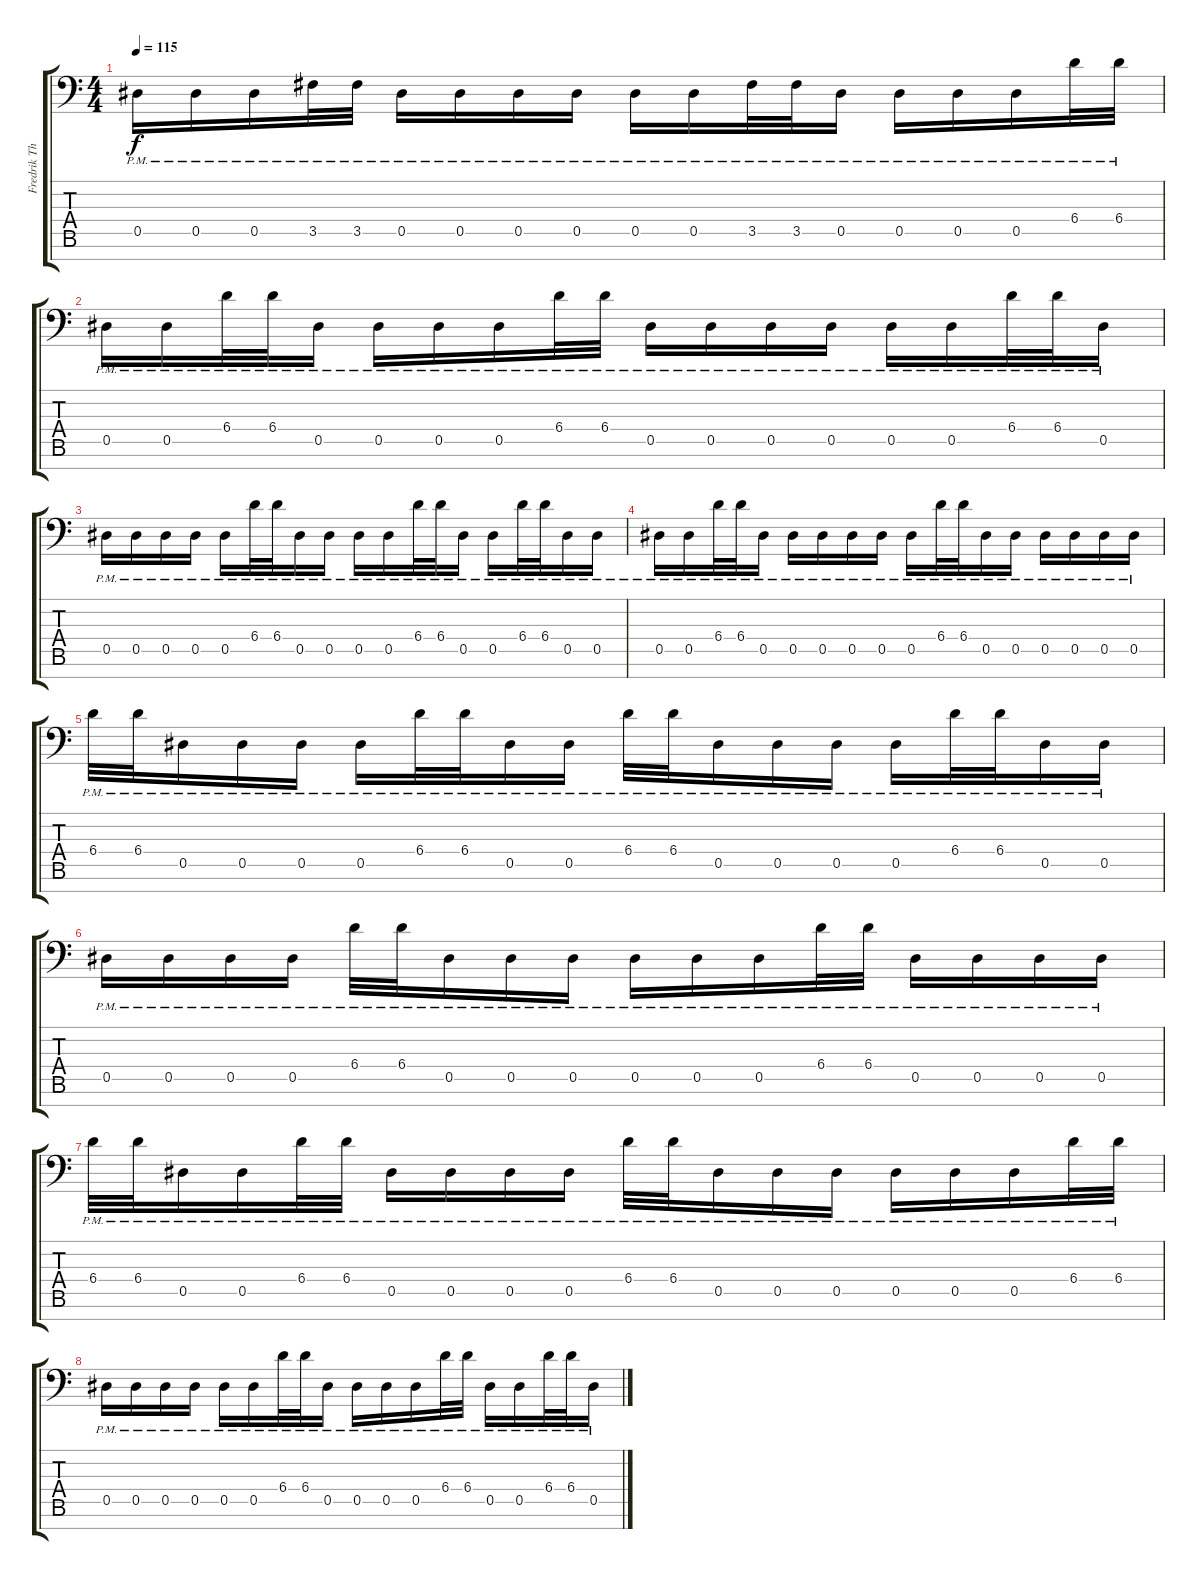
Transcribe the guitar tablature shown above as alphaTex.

\track ("Fredrik Thordendal" "Fredrik Th") {instrument distortionguitar}
\staff {score tabs}
\tuning (Bb3 Gb3 Db3 Ab2 Eb2 Bb1 F1) {hide}
\ts (4 4)
\tempo 115
\clef f4
\ks c
0.5{pm}.16{dy f} 0.5{pm}.16 0.5{pm}.16 3.5{pm}.32 3.5{pm}.32 0.5{pm}.16 0.5{pm}.16 0.5{pm}.16 0.5{pm}.16 0.5{pm}.16 0.5{pm}.16 3.5{pm}.32 3.5{pm}.32 0.5{pm}.16 0.5{pm}.16 0.5{pm}.16 0.5{pm}.16 6.4{pm}.32 6.4{pm}.32 |
0.5{pm}.16 0.5{pm}.16 6.4{pm}.32 6.4{pm}.32 0.5{pm}.16 0.5{pm}.16 0.5{pm}.16 0.5{pm}.16 6.4{pm}.32 6.4{pm}.32 0.5{pm}.16 0.5{pm}.16 0.5{pm}.16 0.5{pm}.16 0.5{pm}.16 0.5{pm}.16 6.4{pm}.32 6.4{pm}.32 0.5{pm}.16 |
0.5{pm}.16 0.5{pm}.16 0.5{pm}.16 0.5{pm}.16 0.5{pm}.16 6.4{pm}.32 6.4{pm}.32 0.5{pm}.16 0.5{pm}.16 0.5{pm}.16 0.5{pm}.16 6.4{pm}.32 6.4{pm}.32 0.5{pm}.16 0.5{pm}.16 6.4{pm}.32 6.4{pm}.32 0.5{pm}.16 0.5{pm}.16 |
0.5{pm}.16 0.5{pm}.16 6.4{pm}.32 6.4{pm}.32 0.5{pm}.16 0.5{pm}.16 0.5{pm}.16 0.5{pm}.16 0.5{pm}.16 0.5{pm}.16 6.4{pm}.32 6.4{pm}.32 0.5{pm}.16 0.5{pm}.16 0.5{pm}.16 0.5{pm}.16 0.5{pm}.16 0.5{pm}.16 |
6.4{pm}.32 6.4{pm}.32 0.5{pm}.16 0.5{pm}.16 0.5{pm}.16 0.5{pm}.16 6.4{pm}.32 6.4{pm}.32 0.5{pm}.16 0.5{pm}.16 6.4{pm}.32 6.4{pm}.32 0.5{pm}.16 0.5{pm}.16 0.5{pm}.16 0.5{pm}.16 6.4{pm}.32 6.4{pm}.32 0.5{pm}.16 0.5{pm}.16 |
0.5{pm}.16 0.5{pm}.16 0.5{pm}.16 0.5{pm}.16 6.4{pm}.32 6.4{pm}.32 0.5{pm}.16 0.5{pm}.16 0.5{pm}.16 0.5{pm}.16 0.5{pm}.16 0.5{pm}.16 6.4{pm}.32 6.4{pm}.32 0.5{pm}.16 0.5{pm}.16 0.5{pm}.16 0.5{pm}.16 |
6.4{pm}.32 6.4{pm}.32 0.5{pm}.16 0.5{pm}.16 6.4{pm}.32 6.4{pm}.32 0.5{pm}.16 0.5{pm}.16 0.5{pm}.16 0.5{pm}.16 6.4{pm}.32 6.4{pm}.32 0.5{pm}.16 0.5{pm}.16 0.5{pm}.16 0.5{pm}.16 0.5{pm}.16 0.5{pm}.16 6.4{pm}.32 6.4{pm}.32 |
0.5{pm}.16 0.5{pm}.16 0.5{pm}.16 0.5{pm}.16 0.5{pm}.16 0.5{pm}.16 6.4{pm}.32 6.4{pm}.32 0.5{pm}.16 0.5{pm}.16 0.5{pm}.16 0.5{pm}.16 6.4{pm}.32 6.4{pm}.32 0.5{pm}.16 0.5{pm}.16 6.4{pm}.32 6.4{pm}.32 0.5{pm}.16
